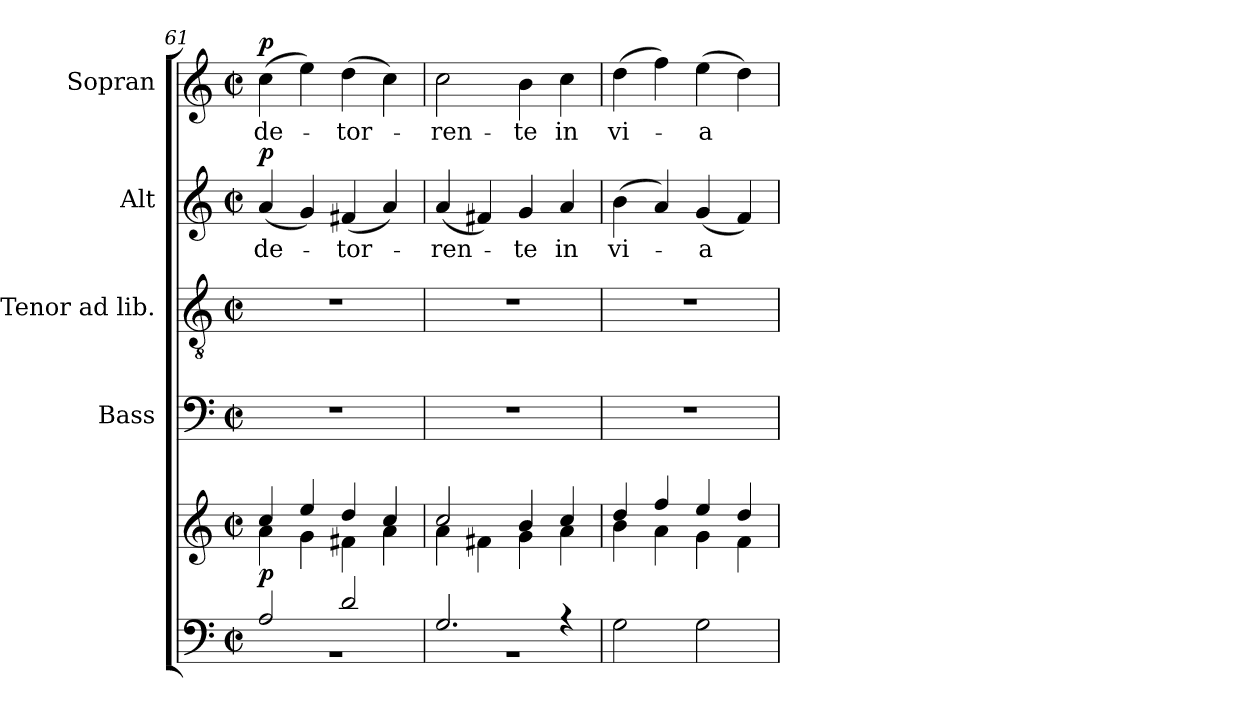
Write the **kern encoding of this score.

**kern	**kern	**dynam	**kern	**kern	**kern	**text	**dynam	**kern	**text	**dynam
*part5	*part5	*part5	*part4	*part3	*part2	*part2	*part2	*part1	*part1	*part1
*staff6	*staff5	*staff5/6	*staff4	*staff3	*staff2	*staff2	*staff2	*staff1	*staff1	*staff1
*	*	*	*I"Bass	*I"Tenor ad lib.	*I"Alt	*	*	*I"Sopran	*	*
*	*	*	*I'B.	*I'T.	*I'A.	*	*	*I'S.	*	*
!!LO:LB:g=z
*clefF4	*clefG2	*	*clefF4	*clefGv2	*clefG2	*	*	*clefG2	*	*
*k[]	*k[]	*	*k[]	*k[]	*k[]	*	*	*k[]	*	*
*C:	*C:	*	*C:	*C:	*C:	*	*	*C:	*	*
*M2/2	*M2/2	*	*M2/2	*M2/2	*M2/2	*	*	*M2/2	*	*
*met(c|)	*met(c|)	*	*met(c|)	*met(c|)	*met(c|)	*	*	*met(c|)	*	*
=61	=61	=61	=61	=61	=61	=61	=61	=61	=61	=61
*^	*^	*	*	*	*	*	*	*	*	*
!	!	!	!	!LO:DY:b	!	!	!	!LO:LY:b	!LO:DY:a	!	!LO:LY:b	!LO:DY:a
2A/	1rBB	4cc/	4a\	p	1r	1r	(<4a/	de-	p	(>4cc\	de-	p
.	.	4ee/	4g\	.	.	.	4g/)	.	.	4ee\)	.	.
!	!	!	!	!	!	!	!	!LO:LY:b	!	!	!LO:LY:b	!
2d/	.	4dd/	4f#X\	.	.	.	(<4f#X/	-tor-	.	(>4dd\	-tor-	.
.	.	4cc/	4a\	.	.	.	4a/)	.	.	4cc\)	.	.
=62	=62	=62	=62	=62	=62	=62	=62	=62	=62	=62	=62	=62
!	!	!	!	!	!	!	!	!LO:LY:b	!	!	!LO:LY:b	!
2.G/	1rBB	2cc/	4a\	.	1r	1r	(<4a/	-ren-	.	2cc\	-ren-	.
.	.	.	4f#X\	.	.	.	4f#X/)	.	.	.	.	.
!	!	!	!	!	!	!	!	!LO:LY:b	!	!	!LO:LY:b	!
.	.	4b/	4g\	.	.	.	4g/	-te	.	4b\	-te	.
!	!	!	!	!	!	!	!	!LO:LY:b	!	!	!LO:LY:b	!
4rG	.	4cc/	4a\	.	.	.	4a/	in	.	4cc\	in	.
*v	*v	*	*	*	*	*	*	*	*	*	*	*
=63	=63	=63	=63	=63	=63	=63	=63	=63	=63	=63	=63
!	!	!	!	!	!	!	!LO:LY:b	!	!	!LO:LY:b	!
2G\	4dd/	4b\	.	1r	1r	(>4b\	vi-	.	(>4dd\	vi-	.
.	4ff/	4a\	.	.	.	4a/)	.	.	4ff\)	.	.
!	!	!	!	!	!	!	!LO:LY:b	!	!	!LO:LY:b	!
2G\	4ee/	4g\	.	.	.	(<4g/	-a	.	(>4ee\	-a	.
.	4dd/	4f\	.	.	.	4f/)	.	.	4dd\)	.	.
*	*v	*v	*	*	*	*	*	*	*	*	*
=	=	=	=	=	=	=	=	=	=	=
*-	*-	*-	*-	*-	*-	*-	*-	*-	*-	*-
